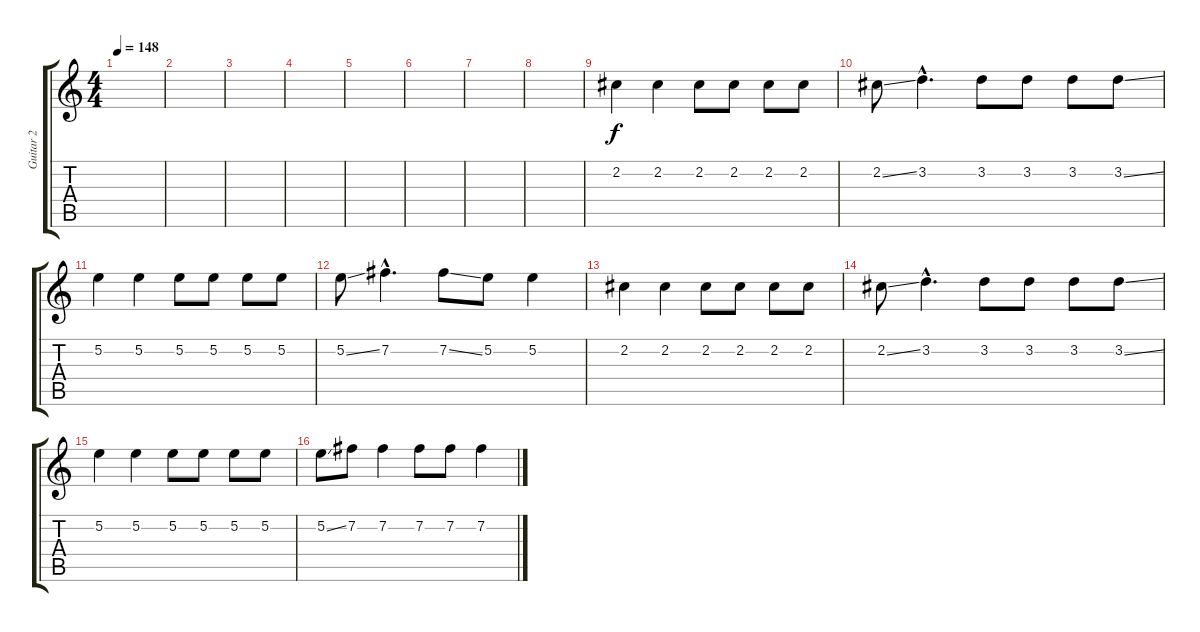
\track ("Guitar 2" "Guitar 2") {instrument electricguitarclean}
\staff {score tabs}
\tuning (E4 B3 G3 D3 A2 E2) {hide}
\ts (4 4)
\tempo 148
\clef g2
\ks c
|
|
|
|
|
|
|
|
2.2.4 2.2.4 2.2.8 2.2.8 2.2.8 2.2.8 |
2.2{ss}.8 3.2{hac}.4{d} 3.2.8 3.2.8 3.2.8 3.2{ss}.8 |
5.2.4 5.2.4 5.2.8 5.2.8 5.2.8 5.2.8 |
5.2{ss}.8 7.2{hac}.4{d} 7.2{ss}.8 5.2.8 5.2.4 |
2.2.4 2.2.4 2.2.8 2.2.8 2.2.8 2.2.8 |
2.2{ss}.8 3.2{hac}.4{d} 3.2.8 3.2.8 3.2.8 3.2{ss}.8 |
5.2.4 5.2.4 5.2.8 5.2.8 5.2.8 5.2.8 |
5.2{ss}.8 7.2.8 7.2.4 7.2.8 7.2.8 7.2.4
